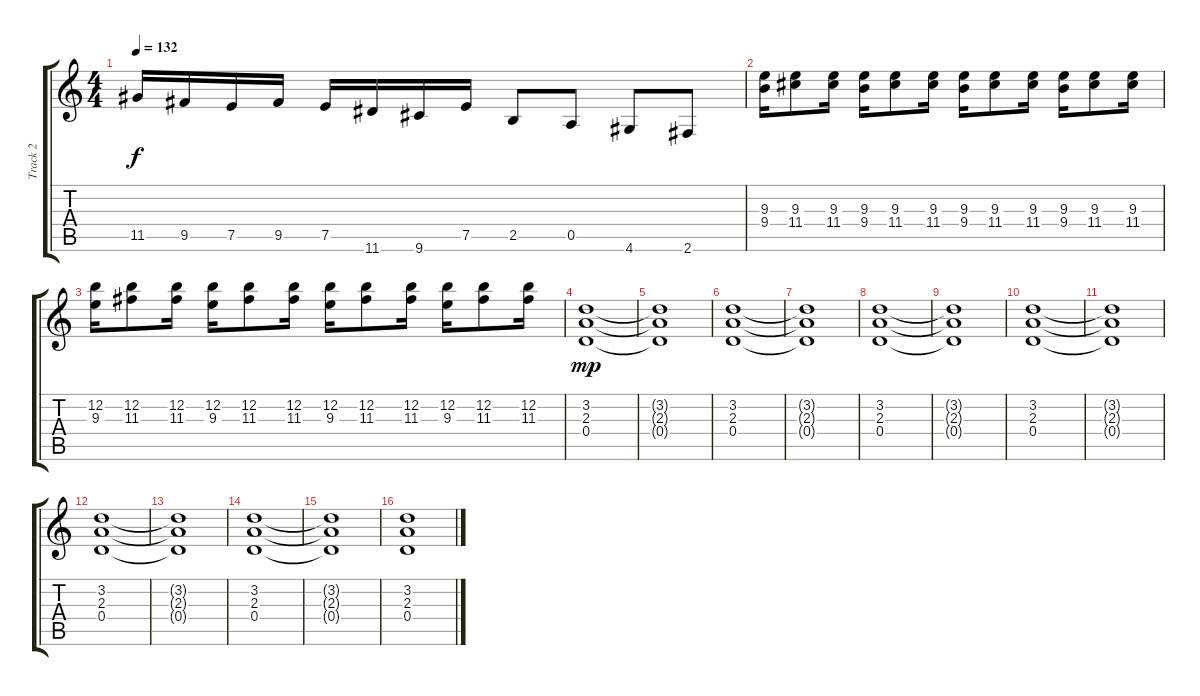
\track ("Track 2" "Track 2") {instrument distortionguitar}
\staff {score tabs}
\tuning (E4 B3 G3 D3 A2 E2) {hide}
\ts (4 4)
\tempo 132
\clef g2
\ks c
11.5.16{dy f} 9.5.16 7.5.16 9.5.16 7.5.16 11.6.16 9.6.16 7.5.16 2.5.8 0.5.8 4.6.8 2.6.8 |
(9.3 9.4).16 (9.3 11.4).8 (9.3 11.4).16 (9.3 9.4).16 (9.3 11.4).8 (9.3 11.4).16 (9.3 9.4).16 (9.3 11.4).8 (9.3 11.4).16 (9.3 9.4).16 (9.3 11.4).8 (9.3 11.4).16 |
(12.2 9.3).16 (12.2 11.3).8 (12.2 11.3).16 (12.2 9.3).16 (12.2 11.3).8 (12.2 11.3).16 (12.2 9.3).16 (12.2 11.3).8 (12.2 11.3).16 (12.2 9.3).16 (12.2 11.3).8 (12.2 11.3).16 |
(3.2 2.3 0.4).1{dy mp} |
(3.2{t} 2.3{t} 0.4{t}).1 |
(3.2 2.3 0.4).1 |
(3.2{t} 2.3{t} 0.4{t}).1 |
(3.2 2.3 0.4).1 |
(3.2{t} 2.3{t} 0.4{t}).1 |
(3.2 2.3 0.4).1 |
(3.2{t} 2.3{t} 0.4{t}).1 |
(3.2 2.3 0.4).1 |
(3.2{t} 2.3{t} 0.4{t}).1 |
(3.2 2.3 0.4).1 |
(3.2{t} 2.3{t} 0.4{t}).1 |
(3.2 2.3 0.4).1
